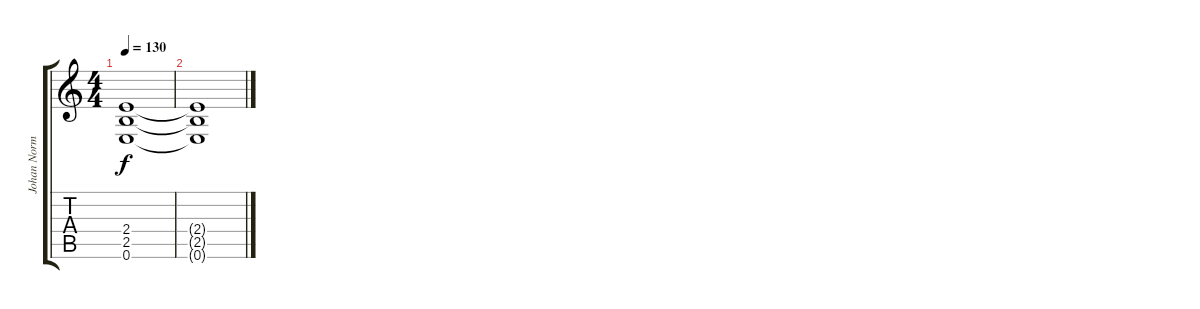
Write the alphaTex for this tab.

\track ("Johan Norman" "Johan Norm") {instrument overdrivenguitar}
\staff {score tabs}
\tuning (E4 B3 G3 D3 A2 E2) {hide}
\ts (4 4)
\tempo 130
\clef g2
\ks c
(2.4 2.5 0.6).1{dy f} |
(2.4{t} 2.5{t} 0.6{t}).1
